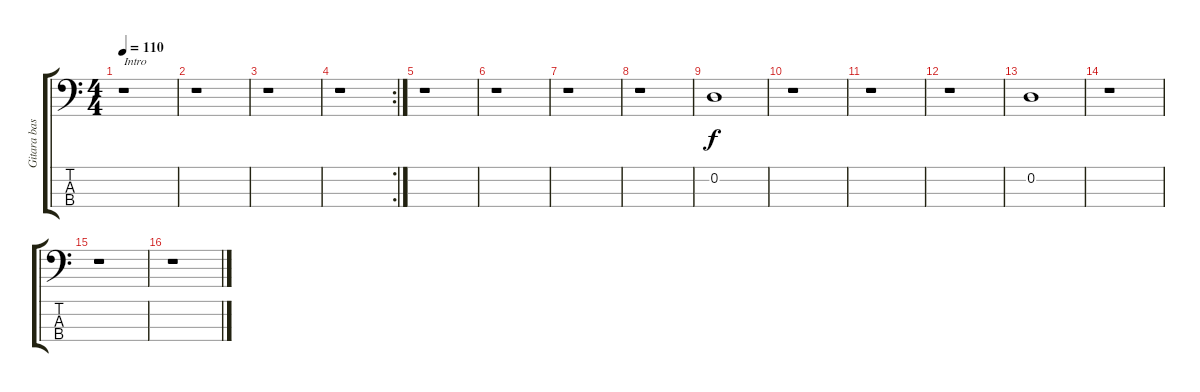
\track ("Gitara basowa - R. Ziobro" "Gitara bas") {instrument acousticguitarnylon}
\staff {score tabs}
\tuning (G2 D2 A1 E1) {hide}
\ts (4 4)
\tempo 110
\clef f4
\ks c
r.1{txt "Intro" dy f instrument acousticguitarnylon} |
r.1 |
r.1 |
\rc 2
r.1 |
r.1 |
r.1 |
r.1 |
r.1 |
0.2.1 |
r.1 |
r.1 |
r.1 |
0.2.1 |
r.1 |
r.1 |
r.1
